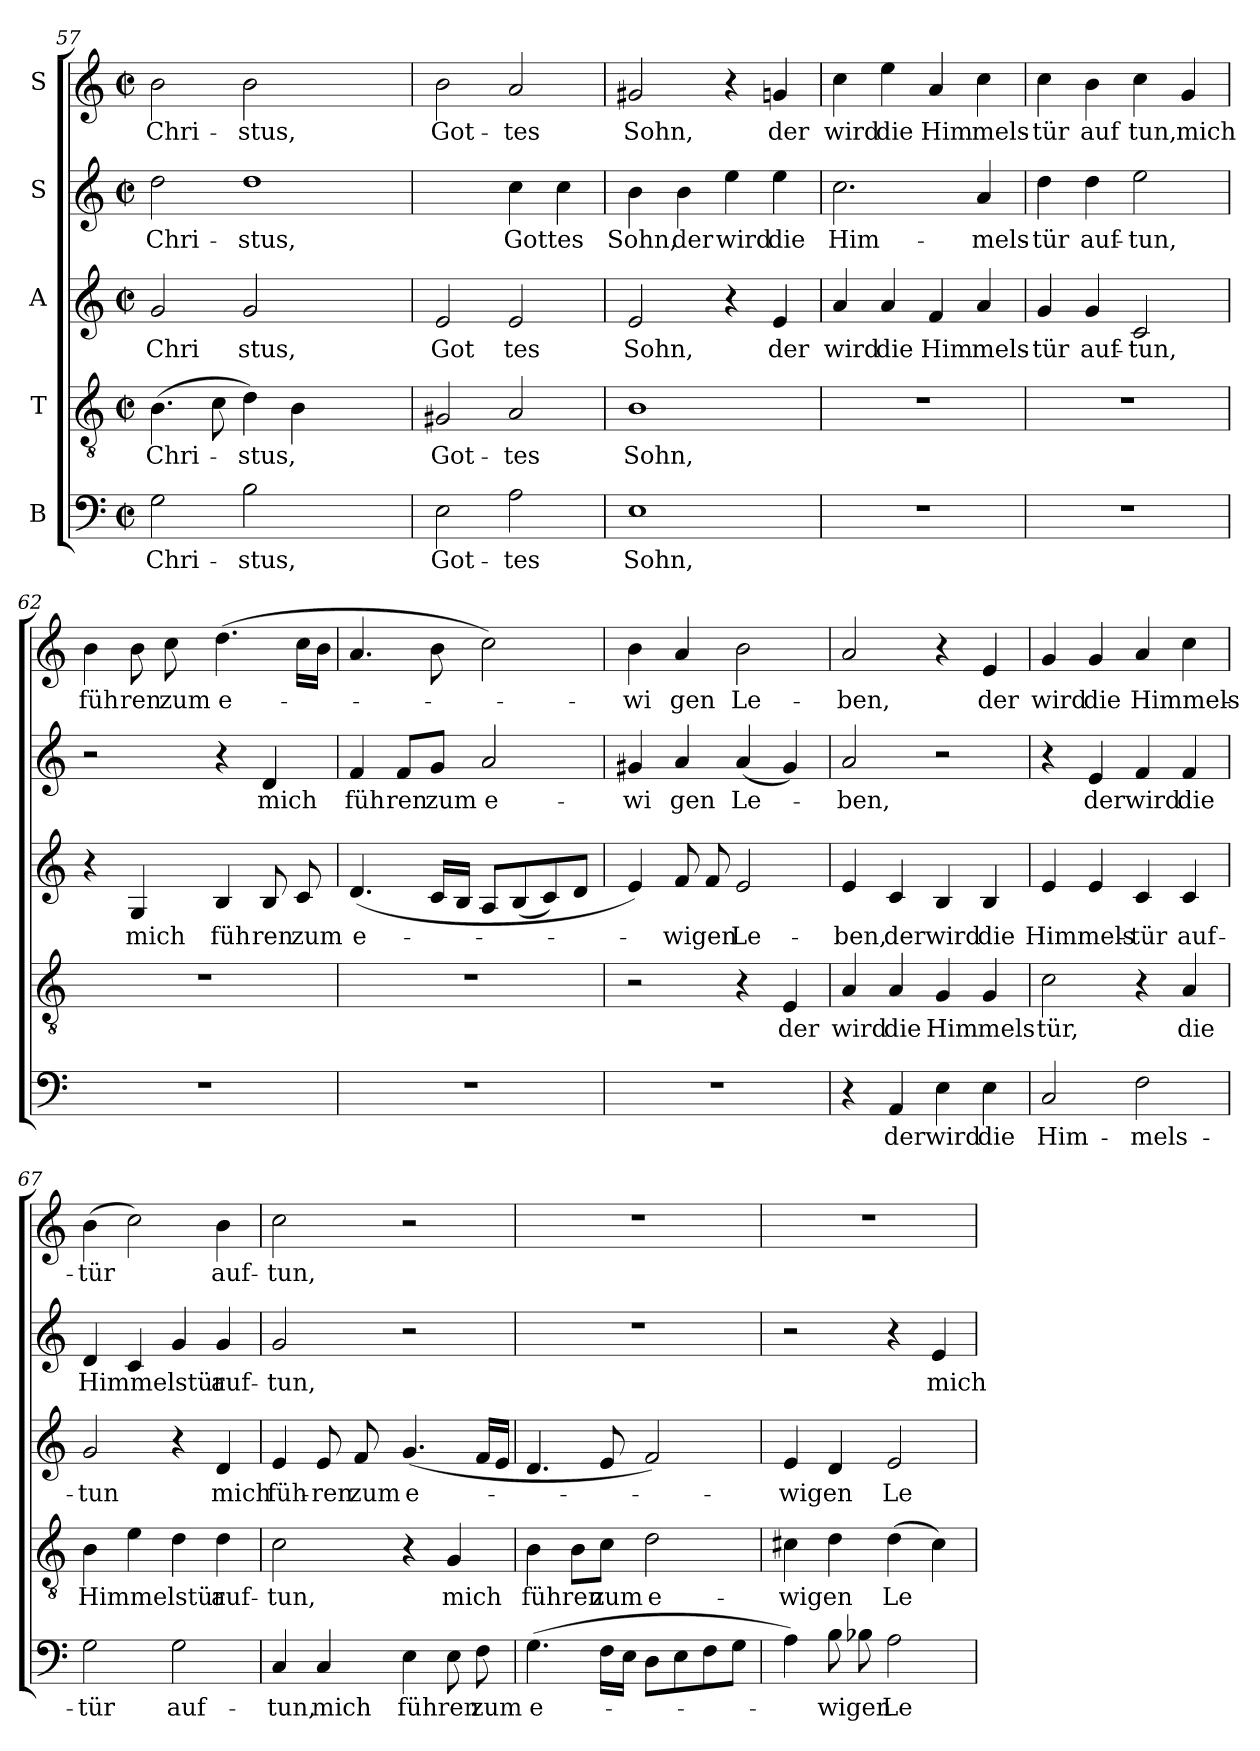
**kern	**text	**kern	**text	**kern	**text	**kern	**text	**kern	**text
*part5	*part5	*part4	*part4	*part3	*part3	*part2	*part2	*part1	*part1
*staff5	*staff5	*staff4	*staff4	*staff3	*staff3	*staff2	*staff2	*staff1	*staff1
*I"B	*	*I"T	*	*I"A	*	*I"S	*	*I"S	*
*clefF4	*	*clefGv2	*	*clefG2	*	*clefG2	*	*clefG2	*
*M2/2	*	*M2/2	*	*M2/2	*	*M2/2	*	*M2/2	*
*met(c|)	*	*met(c|)	*	*met(c|)	*	*met(c|)	*	*met(c|)	*
=57	=57	=57	=57	=57	=57	=57	=57	=57	=57
!	!LO:LY:b:cj	!	!LO:LY:b	!	!LO:LY:b:cj	!	!LO:LY:b:cj	!	!LO:LY:b:cj
2G\	Chri-	(>4.B\	Chri-	2g/	Chri	2dd\	Chri-	2b\	Chri-
.	.	8c\	.	.	.	.	.	.	.
!	!LO:LY:b:cj	!	!LO:LY:b	!	!LO:LY:b:cj	!	!LO:LY:b:cj	!	!LO:LY:b:cj
2B\	-stus,	4d\)	-stus,	2g/	stus,	1dd	-stus,	2b\	-stus,
.	.	4B\	.	.	.	.	.	.	.
2ryy	.	2ryy	.	2ryy	.	.	.	2ryy	.
=58	=58	=58	=58	=58	=58	=58	=58	=58	=58
!	!LO:LY:b:cj	!	!LO:LY:b:cj	!	!LO:LY:b:cj	!	!	!	!LO:LY:b:cj
2E\	Got-	2G#X/	Got-	2e/	Got	2ryy	.	2b\	Got-
!	!LO:LY:b:cj	!	!LO:LY:b:cj	!	!LO:LY:b:cj	!	!LO:LY:b:cj	!	!LO:LY:b:cj
2A\	-tes	2A/	-tes	2e/	tes	4cc\	Gottes	2a/	-tes
.	.	.	.	.	.	4cc\	.	.	.
=59	=59	=59	=59	=59	=59	=59	=59	=59	=59
!	!LO:LY:b:cj	!	!LO:LY:b:cj	!	!LO:LY:b:cj	!	!LO:LY:b:cj	!	!LO:LY:b:cj
1E	Sohn,	1B	Sohn,	2e/	Sohn,	4b\	Sohn,	2g#X/	Sohn,
!	!	!	!	!	!	!	!LO:LY:b:cj	!	!
.	.	.	.	.	.	4b\	der	.	.
!	!	!	!	!	!	!	!LO:LY:b:cj	!	!
.	.	.	.	4r	.	4ee\	wird	4r	.
!	!	!	!	!	!LO:LY:b:cj	!	!LO:LY:b:cj	!	!LO:LY:b:cj
.	.	.	.	4e/	der	4ee\	die	4gn/	der
!!LO:LB:g=z
=60	=60	=60	=60	=60	=60	=60	=60	=60	=60
!	!	!	!	!	!LO:LY:b:cj	!	!LO:LY:b:cj	!	!LO:LY:b:cj
1r	.	1r	.	4a/	wird	2.cc\	Him-	4cc\	wird
!	!	!	!	!	!LO:LY:b:cj	!	!	!	!LO:LY:b:cj
.	.	.	.	4a/	die	.	.	4ee\	die
!	!	!	!	!	!LO:LY:b:cj	!	!	!	!LO:LY:b:cj
.	.	.	.	4f/	Him	.	.	4a/	Him
!	!	!	!	!	!LO:LY:b:cj	!	!LO:LY:b:cj	!	!LO:LY:b:cj
.	.	.	.	4a/	mels-	4a/	-mels-	4cc\	mels-
=61	=61	=61	=61	=61	=61	=61	=61	=61	=61
!	!	!	!	!	!LO:LY:b:cj	!	!LO:LY:b:cj	!	!LO:LY:b:cj
1r	.	1r	.	4g/	-tür	4dd\	-tür	4cc\	-tür
!	!	!	!	!	!LO:LY:b:cj	!	!LO:LY:b:cj	!	!LO:LY:b:cj
.	.	.	.	4g/	auf-	4dd\	auf-	4b\	auf
!	!	!	!	!	!LO:LY:b:cj	!	!LO:LY:b:cj	!	!LO:LY:b:cj
.	.	.	.	2c/	-tun,	2ee\	-tun,	4cc\	tun,
!	!	!	!	!	!	!	!	!	!LO:LY:b:cj
.	.	.	.	.	.	.	.	4g/	mich
=62	=62	=62	=62	=62	=62	=62	=62	=62	=62
!	!	!	!	!	!	!	!	!	!LO:LY:b:cj
1r	.	1r	.	4r	.	2r	.	4b\	füh
!	!	!	!	!	!LO:LY:b:cj	!	!	!	!LO:LY:b:cj
.	.	.	.	4G/	mich	.	.	8b\	ren
!	!	!	!	!	!	!	!	!	!LO:LY:b:cj
.	.	.	.	.	.	.	.	8cc\	zum
!	!	!	!	!	!LO:LY:b:cj	!	!	!	!LO:LY:b:cj
.	.	.	.	4B/	füh	4r	.	(>4.dd\	e-
!	!	!	!	!	!LO:LY:b:cj	!	!LO:LY:b:cj	!	!
.	.	.	.	8B/	ren	4d/	mich	.	.
!	!	!	!	!	!LO:LY:b:cj	!	!	!	!
.	.	.	.	8c/	zum	.	.	16cc\L	.
.	.	.	.	.	.	.	.	16b\J	.
=63	=63	=63	=63	=63	=63	=63	=63	=63	=63
!	!	!	!	!	!LO:LY:b:cj	!	!LO:LY:b:cj	!	!
1r	.	1r	.	(<4.d/	e-	4f/	füh	4.a/	.
!	!	!	!	!	!	!	!LO:LY:b:cj	!	!
.	.	.	.	.	.	8f/L	ren	.	.
!	!	!	!	!	!	!	!LO:LY:b:cj	!	!
.	.	.	.	16c/L	.	8g/J	zum	8b\	.
.	.	.	.	16B/J	.	.	.	.	.
!	!	!	!	!	!	!	!LO:LY:b:cj	!	!
.	.	.	.	8A/L	.	2a/	e-	2cc\)	.
.	.	.	.	(>8B/	.	.	.	.	.
.	.	.	.	8c/)	.	.	.	.	.
.	.	.	.	8d/J	.	.	.	.	.
=64	=64	=64	=64	=64	=64	=64	=64	=64	=64
!	!	!	!	!	!	!	!LO:LY:b:cj	!	!LO:LY:b:cj
1r	.	2r	.	4e/)	.	4g#X/	-wi	4b\	-wi
!	!	!	!	!	!LO:LY:b	!	!LO:LY:b:cj	!	!LO:LY:b:cj
.	.	.	.	8f/	-wigen	4a/	gen	4a/	gen
.	.	.	.	8f/	.	.	.	.	.
!	!	!	!	!	!LO:LY:b:cj	!	!LO:LY:b:cj	!	!LO:LY:b:cj
.	.	4r	.	2e/	Le-	(<4a/	Le-	2b\	Le-
!	!	!	!LO:LY:b:cj	!	!	!	!	!	!
.	.	4E/	der	.	.	4g#/)	.	.	.
=65	=65	=65	=65	=65	=65	=65	=65	=65	=65
!	!	!	!LO:LY:b:cj	!	!LO:LY:b:cj	!	!LO:LY:b:cj	!	!LO:LY:b:cj
4r	.	4A/	wird	4e/	-ben,	2a/	-ben,	2a/	-ben,
!	!LO:LY:b:cj	!	!LO:LY:b:cj	!	!LO:LY:b:cj	!	!	!	!
4AA/	der	4A/	die	4c/	der	.	.	.	.
!	!LO:LY:b:cj	!	!LO:LY:b:cj	!	!LO:LY:b:cj	!	!	!	!
4E\	wird	4G/	Him	4B/	wird	2r	.	4r	.
!	!LO:LY:b:cj	!	!LO:LY:b:cj	!	!LO:LY:b:cj	!	!	!	!LO:LY:b:cj
4E\	die	4G/	mels	4B/	die	.	.	4e/	der
!!LO:LB:g=z
=66	=66	=66	=66	=66	=66	=66	=66	=66	=66
!	!LO:LY:b:cj	!	!LO:LY:b:cj	!	!LO:LY:b	!	!	!	!LO:LY:b:cj
2C/	Him-	2c\	tür,	4e/	Himmels-	4r	.	4g/	wird
!	!	!	!	!	!	!	!LO:LY:b:cj	!	!LO:LY:b:cj
.	.	.	.	4e/	.	4e/	der	4g/	die
!	!LO:LY:b:cj	!	!	!	!LO:LY:b:cj	!	!LO:LY:b:cj	!	!LO:LY:b
2F\	-mels-	4r	.	4c/	-tür	4f/	wird	4a/	Himmels-
!	!	!	!LO:LY:b:cj	!	!LO:LY:b:cj	!	!LO:LY:b:cj	!	!
.	.	4A/	die	4c/	auf-	4f/	die	4cc\	.
=67	=67	=67	=67	=67	=67	=67	=67	=67	=67
!	!LO:LY:b:cj	!	!LO:LY:b	!	!LO:LY:b:cj	!	!LO:LY:b	!	!LO:LY:b
2G\	-tür	4B\	Himmelstür	2g/	-tun	4d/	Himmelstür	(>4b\	-tür
.	.	4e\	.	.	.	4c/	.	2cc\)	.
!	!LO:LY:b:cj	!	!	!	!	!	!	!	!
2G\	auf-	4d\	.	4r	.	4g/	.	.	.
!	!	!	!LO:LY:b:cj	!	!LO:LY:b:cj	!	!LO:LY:b:cj	!	!LO:LY:b:cj
.	.	4d\	auf-	4d/	mich	4g/	auf-	4b\	auf-
=68	=68	=68	=68	=68	=68	=68	=68	=68	=68
!	!LO:LY:b:cj	!	!LO:LY:b:cj	!	!LO:LY:b:cj	!	!LO:LY:b:cj	!	!LO:LY:b:cj
4C/	-tun,	2c\	-tun,	4e/	füh-	2g/	-tun,	2cc\	-tun,
!	!LO:LY:b:cj	!	!	!	!LO:LY:b:cj	!	!	!	!
4C/	mich	.	.	8e/	-ren	.	.	.	.
!	!	!	!	!	!LO:LY:b:cj	!	!	!	!
.	.	.	.	8f/	zum	.	.	.	.
!	!LO:LY:b:cj	!	!	!	!LO:LY:b:cj	!	!	!	!
4E\	führen	4r	.	(<4.g/	e-	2r	.	2r	.
!	!	!	!LO:LY:b:cj	!	!	!	!	!	!
8E\	.	4G/	mich	.	.	.	.	.	.
!	!LO:LY:b:cj	!	!	!	!	!	!	!	!
8F\	zum	.	.	16f/L	.	.	.	.	.
.	.	.	.	16e/J	.	.	.	.	.
=69	=69	=69	=69	=69	=69	=69	=69	=69	=69
!	!LO:LY:b:cj	!	!LO:LY:b:cj	!	!	!	!	!	!
(>4.G\	e-	4B\	führen	4.d/	.	1r	.	1r	.
.	.	8B\L	.	.	.	.	.	.	.
!	!	!	!LO:LY:b:cj	!	!	!	!	!	!
16F\L	.	8c\J	zum	8e/	.	.	.	.	.
16E\J	.	.	.	.	.	.	.	.	.
!	!	!	!LO:LY:b:cj	!	!	!	!	!	!
8D\L	.	2d\	e-	2f/)	.	.	.	.	.
8E\	.	.	.	.	.	.	.	.	.
8F\	.	.	.	.	.	.	.	.	.
8G\J	.	.	.	.	.	.	.	.	.
=70	=70	=70	=70	=70	=70	=70	=70	=70	=70
!	!	!	!LO:LY:b	!	!LO:LY:b	!	!	!	!
4A\)	.	4c#X\	-wigen	4e/	-wigen	2r	.	1r	.
!	!LO:LY:b	!	!	!	!	!	!	!	!
8B\	-wigen	4d\	.	4d/	.	.	.	.	.
8B-X\	.	.	.	.	.	.	.	.	.
!	!LO:LY:b:cj	!	!LO:LY:b:cj	!	!LO:LY:b:cj	!	!	!	!
2A\	Le-	(>4d\	Le	2e/	Le-	4r	.	.	.
!	!	!	!	!	!	!	!LO:LY:b:cj	!	!
.	.	4c#\)	.	.	.	4e/	mich	.	.
=	=	=	=	=	=	=	=	=	=
*-	*-	*-	*-	*-	*-	*-	*-	*-	*-
